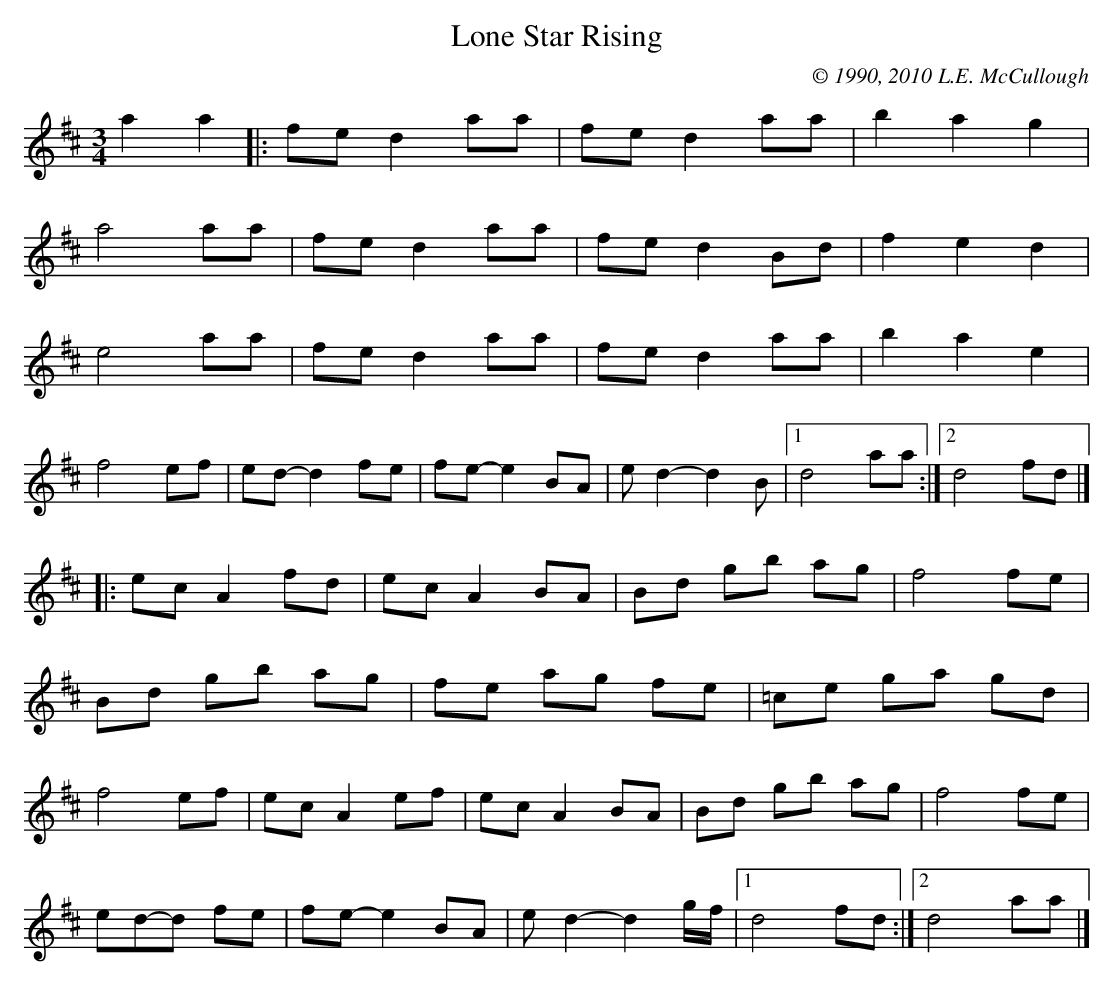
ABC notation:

X:1
T:Lone Star Rising
C:© 1990, 2010 L.E. McCullough
M:3/4
L:1/8
K:D
a2 a2|:fe d2 aa|fe d2 aa|b2a2g2|
a4 aa|fe d2 aa|fe d2 Bd|f2 e2 d2|
e4 aa|fe d2 aa|fe d2 aa|b2 a2 e2|
f4 ef|ed-d2 fe|fe-e2 BA|ed2-d2B|1 d4 aa:|2 d4 fd|]
|:ec A2 fd|ec A2 BA|Bd gb ag|f4 fe|
Bd gb ag|fe ag fe|=ce ga gd|
f4 ef|ec A2 ef|ec A2 BA|Bd gb ag|f4 fe|
ed-d fe|fe-e2 BA|ed2-d2 g/f/|[1 d4 fd:|2 d4 aa|]
